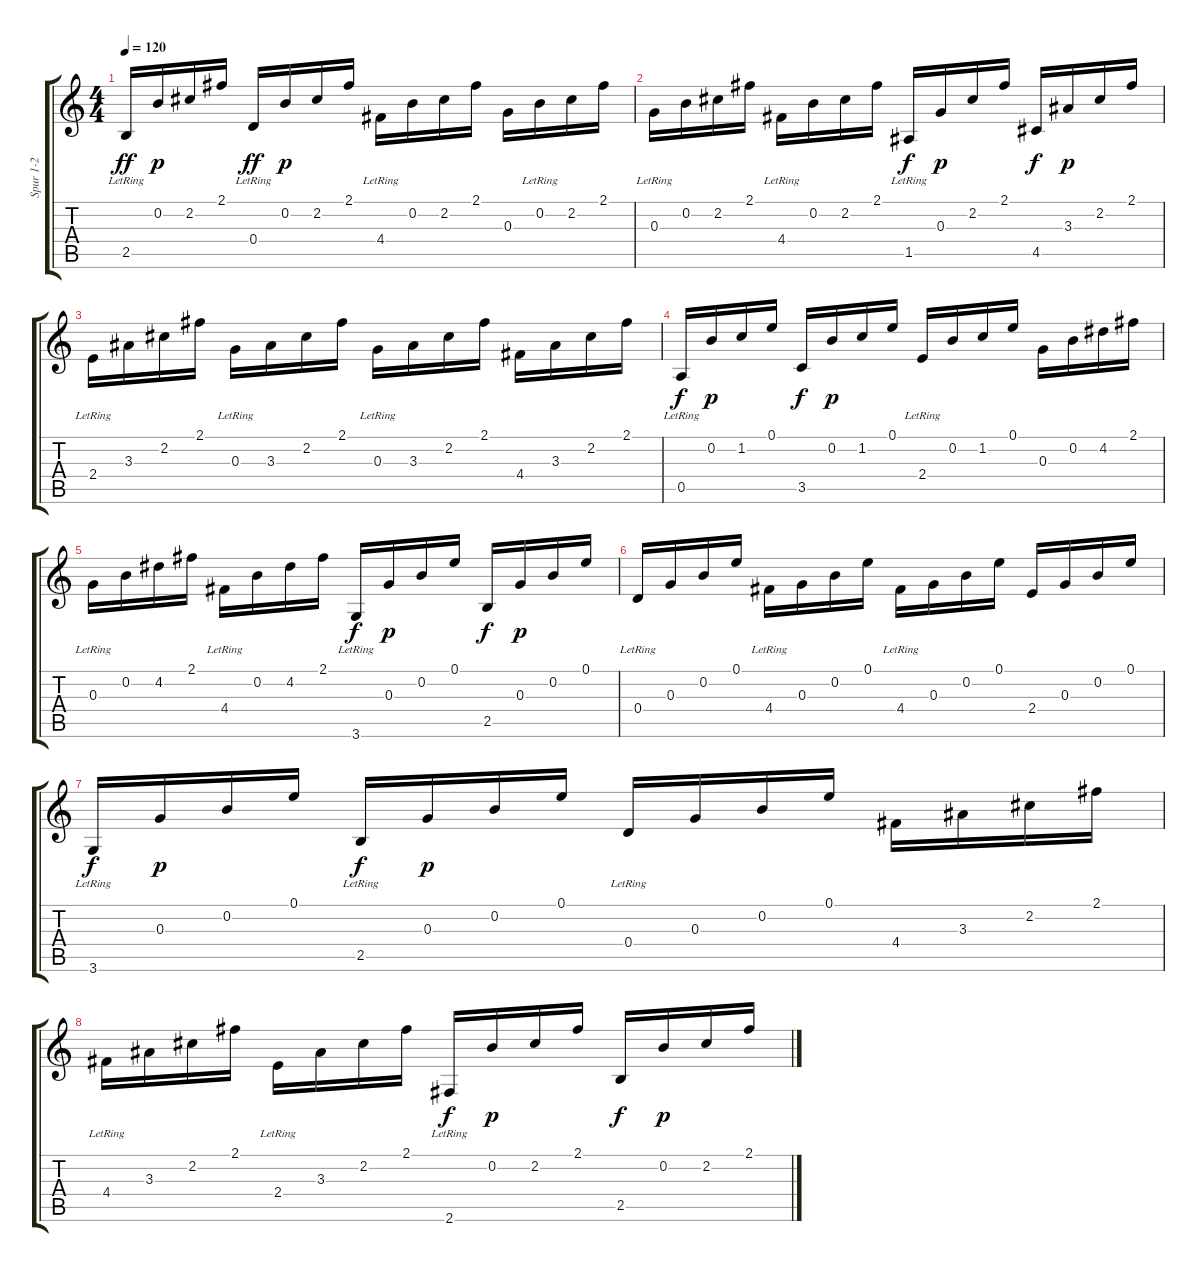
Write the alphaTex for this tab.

\track ("Spur 1-2" "Spur 1-2") {instrument acousticguitarnylon}
\staff {score tabs}
\tuning (E4 B3 G3 D3 A2 E2) {hide}
\ts (4 4)
\tempo 120
\clef g2
\ks c
2.5{lr}.16{dy ff instrument acousticguitarnylon} 0.2.16{dy p} 2.2.16 2.1.16 0.4{lr}.16{dy ff} 0.2.16{dy p} 2.2.16 2.1.16 4.4{lr}.16 0.2.16 2.2.16 2.1.16 0.3.16 0.2{lr}.16 2.2.16 2.1.16 |
0.3{lr}.16 0.2.16 2.2.16 2.1.16 4.4{lr}.16 0.2.16 2.2.16 2.1.16 1.5{lr}.16{dy f} 0.3.16{dy p} 2.2.16 2.1.16 4.5.16{dy f} 3.3.16{dy p} 2.2.16 2.1.16 |
2.4{lr}.16 3.3.16 2.2.16 2.1.16 0.3{lr}.16 3.3.16 2.2.16 2.1.16 0.3{lr}.16 3.3.16 2.2.16 2.1.16 4.4.16 3.3.16 2.2.16 2.1.16 |
0.5{lr}.16{dy f} 0.2.16{dy p} 1.2.16 0.1.16 3.5.16{dy f} 0.2.16{dy p} 1.2.16 0.1.16 2.4{lr}.16 0.2.16 1.2.16 0.1.16 0.3.16 0.2.16 4.2.16 2.1.16 |
0.3{lr}.16 0.2.16 4.2.16 2.1.16 4.4{lr}.16 0.2.16 4.2.16 2.1.16 3.6{lr}.16{dy f} 0.3.16{dy p} 0.2.16 0.1.16 2.5.16{dy f} 0.3.16{dy p} 0.2.16 0.1.16 |
0.4{lr}.16 0.3.16 0.2.16 0.1.16 4.4{lr}.16 0.3.16 0.2.16 0.1.16 4.4{lr}.16 0.3.16 0.2.16 0.1.16 2.4.16 0.3.16 0.2.16 0.1.16 |
3.6{lr}.16{dy f} 0.3.16{dy p} 0.2.16 0.1.16 2.5{lr}.16{dy f} 0.3.16{dy p} 0.2.16 0.1.16 0.4{lr}.16 0.3.16 0.2.16 0.1.16 4.4.16 3.3.16 2.2.16 2.1.16 |
4.4{lr}.16 3.3.16 2.2.16 2.1.16 2.4{lr}.16 3.3.16 2.2.16 2.1.16 2.6{lr}.16{dy f} 0.2.16{dy p} 2.2.16 2.1.16 2.5.16{dy f} 0.2.16{dy p} 2.2.16 2.1.16
